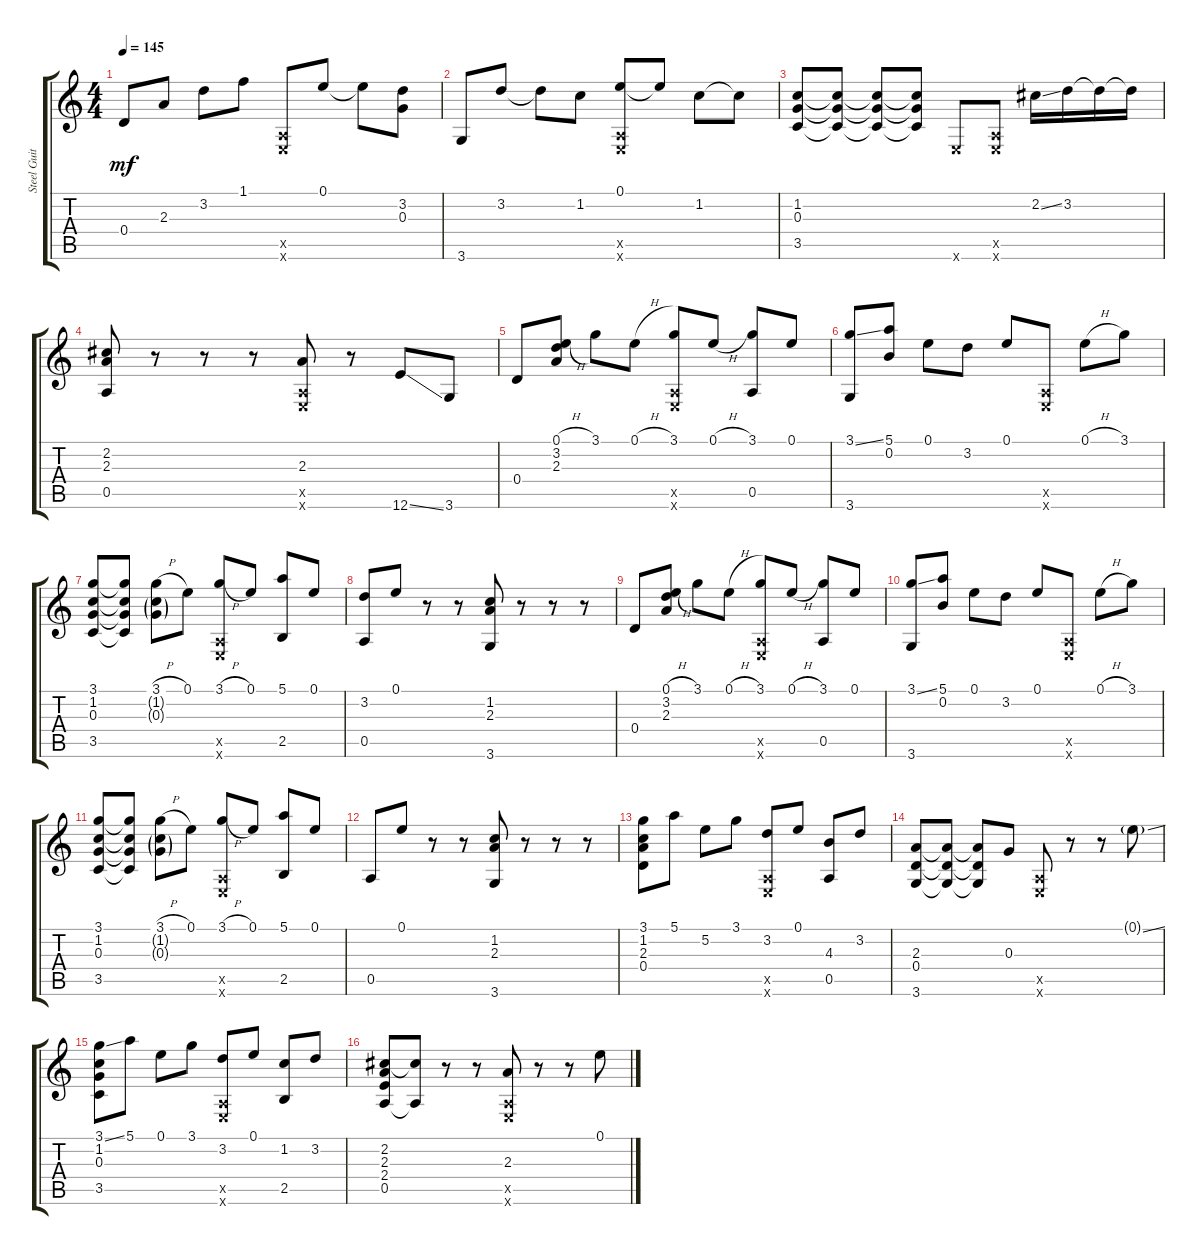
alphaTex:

\track ("Steel Guitar" "Steel Guit") {instrument acousticguitarsteel}
\staff {score tabs}
\tuning (E4 B3 G3 D3 A2 E2) {hide}
\ts (4 4)
\tempo 145
\clef g2
\ks c
0.4.8{dy mf} 2.3.8 3.2.8 1.1.8 (0.5{x} 0.6{x}).8 0.1.8 0.1{t}.8 (3.2 0.3).8 |
3.6.8 3.2.8 3.2{t}.8 1.2.8 (0.1 0.5{x} 0.6{x}).8 0.1{t}.8 1.2.8 1.2{t}.8 |
(1.2 0.3 3.5).8 (1.2{t} 0.3{t} 3.5{t}).8 (1.2{t} 0.3{t} 3.5{t}).8 (1.2{t} 0.3{t} 3.5{t}).8 0.6{x}.8 (0.5{x} 0.6{x}).8 2.2{ss}.16 3.2.16 3.2{t}.16 3.2{t}.16 |
(2.2 2.3 0.5).8 r.8 r.8 r.8 (2.3 0.5{x} 0.6{x}).8 r.8 12.6{ss}.8 3.6.8 |
0.4.8 (0.1{h} 3.2 2.3).8 3.1.8 0.1{h}.8 (3.1 0.5{x} 0.6{x}).8 0.1{h}.8 (3.1 0.5).8 0.1.8 |
(3.1{ss} 3.6).8 (5.1 0.2).8 0.1.8 3.2.8 0.1.8 (0.5{x} 0.6{x}).8 0.1{h}.8 3.1.8 |
(3.1 1.2 0.3 3.5).8 (3.1{t} 1.2{t} 0.3{t} 3.5{t}).8 (3.1{h} 1.2{g} 0.3{g}).8 0.1.8 (3.1{h} 0.5{x} 0.6{x}).8 0.1.8 (5.1 2.5).8 0.1.8 |
(3.2 0.5).8 0.1.8 r.8 r.8 (1.2 2.3 3.6).8 r.8 r.8 r.8 |
0.4.8 (0.1{h} 3.2 2.3).8 3.1.8 0.1{h}.8 (3.1 0.5{x} 0.6{x}).8 0.1{h}.8 (3.1 0.5).8 0.1.8 |
(3.1{ss} 3.6).8 (5.1 0.2).8 0.1.8 3.2.8 0.1.8 (0.5{x} 0.6{x}).8 0.1{h}.8 3.1.8 |
(3.1 1.2 0.3 3.5).8 (3.1{t} 1.2{t} 0.3{t} 3.5{t}).8 (3.1{h} 1.2{g} 0.3{g}).8 0.1.8 (3.1{h} 0.5{x} 0.6{x}).8 0.1.8 (5.1 2.5).8 0.1.8 |
0.5.8 0.1.8 r.8 r.8 (1.2 2.3 3.6).8 r.8 r.8 r.8 |
(3.1 1.2 2.3 0.4).8 5.1.8 5.2.8 3.1.8 (3.2 0.5{x} 0.6{x}).8 0.1.8 (4.3 0.5).8 3.2.8 |
(2.3 0.4 3.6).8 (2.3{t} 0.4{t} 3.6{t}).8 (2.3{t} 0.4{t} 3.6{t}).8 0.3.8 (0.5{x} 0.6{x}).8 r.8 r.8 0.1{ss g}.8 |
(3.1{ss} 1.2 0.3 3.5).8 5.1.8 0.1.8 3.1.8 (3.2 0.5{x} 0.6{x}).8 0.1.8 (1.2 2.5).8 3.2.8 |
(2.2 2.3 2.4 0.5).8 (2.2{t} 0.5{t}).8 r.8 r.8 (2.3 0.5{x} 0.6{x}).8 r.8 r.8 0.1.8
